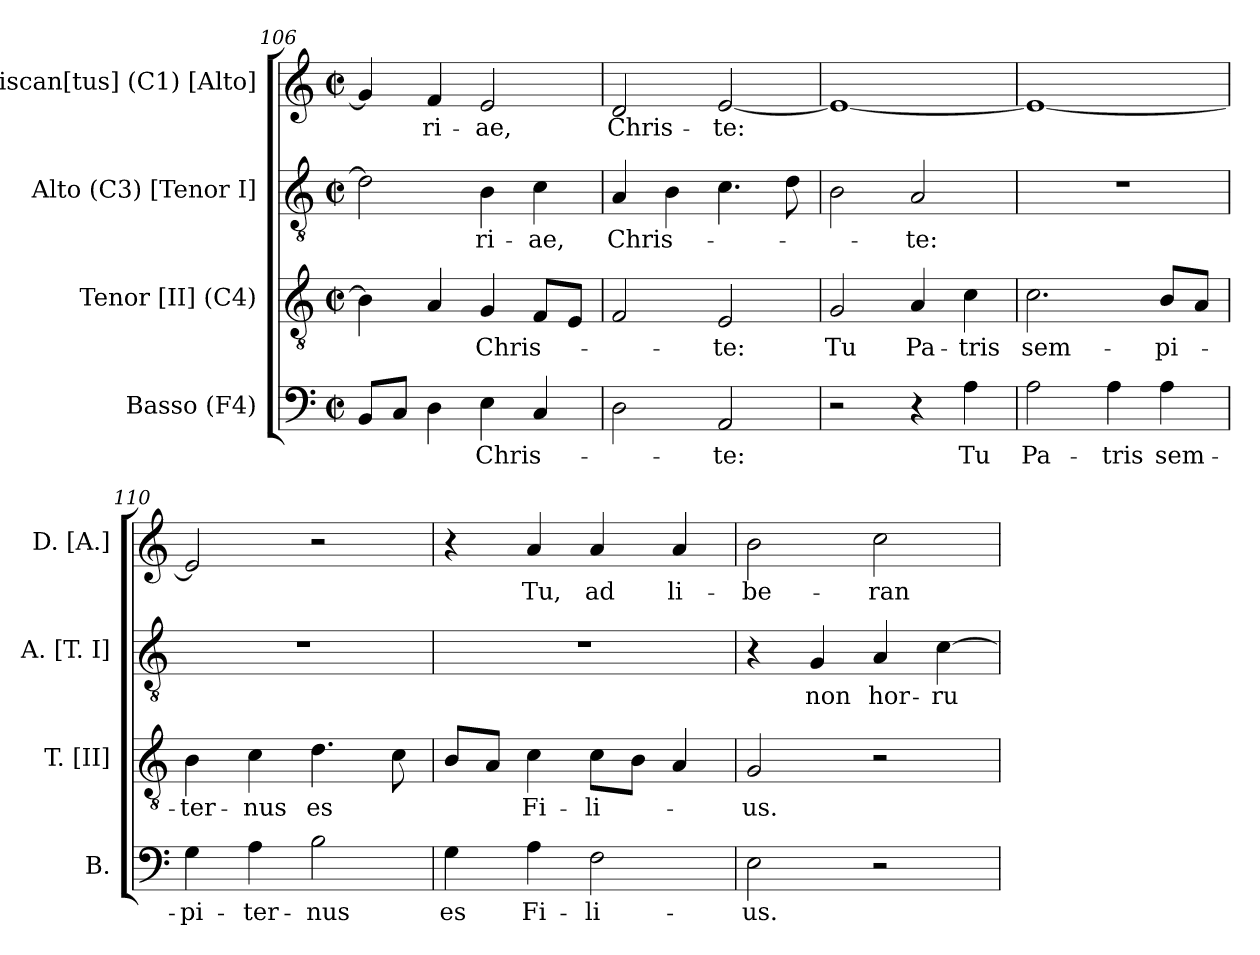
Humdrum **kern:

**kern	**text	**kern	**text	**kern	**text	**kern	**text
*part4	*part4	*part3	*part3	*part2	*part2	*part1	*part1
*staff4	*staff4	*staff3	*staff3	*staff2	*staff2	*staff1	*staff1
*I"Basso (F4)	*	*I"Tenor [II] (C4)	*	*I"Alto (C3) [Tenor I]	*	*I"Discan[tus] (C1) [Alto]	*
*I'B.	*	*I'T. [II]	*	*I'A. [T. I]	*	*I'D. [A.]	*
*clefF4	*	*clefGv2	*	*clefGv2	*	*clefG2	*
*	*	*ITrd7c12	*	*ITrd7c12	*	*	*
*k[]	*	*k[]	*	*k[]	*	*k[]	*
*C:	*	*C:	*	*C:	*	*C:	*
*M2/2	*	*M2/2	*	*M2/2	*	*M2/2	*
*met(c|)	*	*met(c|)	*	*met(c|)	*	*met(c|)	*
=106	=106	=106	=106	=106	=106	=106	=106
8BBi/L	.	4BBi\]	.	2Di\]	.	4gi/]	.
8Ci/J	.	.	.	.	.	.	.
!	!	!	!	!	!	!	!LO:LY:b:color=#000000
4Di\	.	4AAi/	.	.	.	4fi/	-ri-
!	!LO:LY:b:color=#000000	!	!	!	!	!	!
!	!	!	!LO:LY:b:color=#000000	!	!	!	!
!	!	!	!	!	!LO:LY:b:color=#000000	!	!
!	!	!	!	!	!	!	!LO:LY:b:color=#000000
4Ei\	Chris-	4GGi/	Chris-	4BBi\	-ri-	2ei/	-ae,
!	!	!	!	!	!LO:LY:b:color=#000000	!	!
4Ci/	.	8FFi/L	.	4Ci\	-ae,	.	.
.	.	8EEi/J	.	.	.	.	.
=107	=107	=107	=107	=107	=107	=107	=107
!	!	!	!	!	!LO:LY:b:color=#000000	!	!
!	!	!	!	!	!	!	!LO:LY:b:color=#000000
2Di\	.	2FFi/	.	4AAi/	Chris-	2di/	Chris-
.	.	.	.	4BBi\	.	.	.
!	!LO:LY:b:color=#000000	!	!	!	!	!	!
!	!	!	!LO:LY:b:color=#000000	!	!	!	!
!	!	!	!	!	!	!	!LO:LY:b:color=#000000
2AAi/	-te:	2EEi/	-te:	4.Ci\	.	[<2ei/	-te:
.	.	.	.	8Di\	.	.	.
=108	=108	=108	=108	=108	=108	=108	=108
!	!	!	!LO:LY:b:color=#000000	!	!	!	!
2r	.	2GGi/	Tu	2BBi\	.	1ei_<	.
!	!	!	!LO:LY:b:color=#000000	!	!	!	!
!	!	!	!	!	!LO:LY:b:color=#000000	!	!
4r	.	4AAi/	Pa-	2AAi/	-te:	.	.
!	!LO:LY:b:color=#000000	!	!	!	!	!	!
!	!	!	!LO:LY:b:color=#000000	!	!	!	!
4Ai\	Tu	4Ci\	-tris	.	.	.	.
=109	=109	=109	=109	=109	=109	=109	=109
!	!LO:LY:b:color=#000000	!	!	!	!	!	!
!	!	!	!LO:LY:b:color=#000000	!	!	!	!
2Ai\	Pa-	2.Ci\	sem-	1r	.	1ei_<	.
!	!LO:LY:b:color=#000000	!	!	!	!	!	!
4Ai\	-tris	.	.	.	.	.	.
!	!LO:LY:b:color=#000000	!	!	!	!	!	!
!	!	!	!LO:LY:b:color=#000000	!	!	!	!
4Ai\	sem-	8BBi/L	-pi-	.	.	.	.
.	.	8AAi/J	.	.	.	.	.
!!LO:LB:g=z
=110	=110	=110	=110	=110	=110	=110	=110
!	!LO:LY:b:color=#000000	!	!	!	!	!	!
!	!	!	!LO:LY:b:color=#000000	!	!	!	!
4Gi\	-pi-	4BBi\	-ter-	1r	.	2ei/]	.
!	!LO:LY:b:color=#000000	!	!	!	!	!	!
!	!	!	!LO:LY:b:color=#000000	!	!	!	!
4Ai\	-ter-	4Ci\	-nus	.	.	.	.
!	!LO:LY:b:color=#000000	!	!	!	!	!	!
!	!	!	!LO:LY:b:color=#000000	!	!	!	!
2Bi\	-nus	4.Di\	es	.	.	2r	.
.	.	8Ci\	.	.	.	.	.
=111	=111	=111	=111	=111	=111	=111	=111
!	!LO:LY:b:color=#000000	!	!	!	!	!	!
4Gi\	es	8BBi/L	.	1r	.	4r	.
.	.	8AAi/J	.	.	.	.	.
!	!LO:LY:b:color=#000000	!	!	!	!	!	!
!	!	!	!LO:LY:b:color=#000000	!	!	!	!
!	!	!	!	!	!	!	!LO:LY:b:color=#000000
4Ai\	Fi-	4Ci\	Fi-	.	.	4ai/	Tu,
!	!LO:LY:b:color=#000000	!	!	!	!	!	!
!	!	!	!LO:LY:b:color=#000000	!	!	!	!
!	!	!	!	!	!	!	!LO:LY:b:color=#000000
2Fi\	-li-	8Ci\L	-li-	.	.	4ai/	ad
.	.	8BBi\J	.	.	.	.	.
!	!	!	!	!	!	!	!LO:LY:b:color=#000000
.	.	4AAi/	.	.	.	4ai/	li-
=112	=112	=112	=112	=112	=112	=112	=112
!	!LO:LY:b:color=#000000	!	!	!	!	!	!
!	!	!	!LO:LY:b:color=#000000	!	!	!	!
!	!	!	!	!	!	!	!LO:LY:b:color=#000000
2Ei\	-us.	2GGi/	-us.	4r	.	2bi\	-be-
!	!	!	!	!	!LO:LY:b:color=#000000	!	!
.	.	.	.	4GGi/	non	.	.
!	!	!	!	!	!LO:LY:b:color=#000000	!	!
!	!	!	!	!	!	!	!LO:LY:b:color=#000000
2r	.	2r	.	4AAi/	hor-	2cci\	-ran-
!	!	!	!	!	!LO:LY:b:color=#000000	!	!
.	.	.	.	[>4Ci\	-ru-	.	.
=	=	=	=	=	=	=	=
*-	*-	*-	*-	*-	*-	*-	*-
